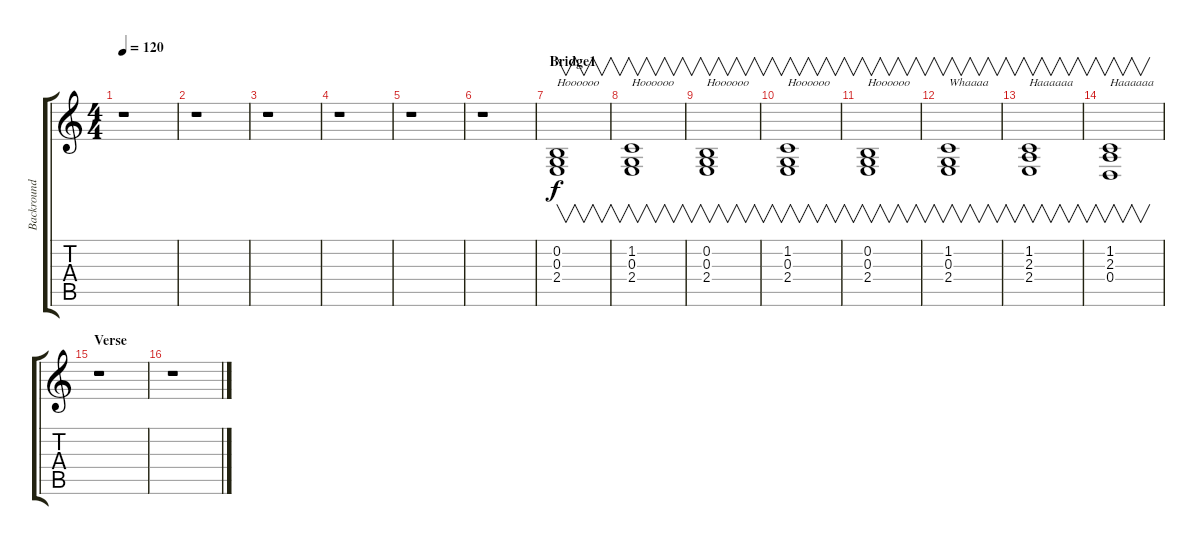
\track ("Backround Voice" "Backround ") {instrument violin}
\staff {score tabs}
\tuning (E4 B3 G3 D3 A2 E2) {hide}
\ts (4 4)
\tempo 120
\clef g2
\ks c
r.1{dy f} |
r.1 |
r.1 |
r.1 |
r.1 |
r.1 |
\section ("" "Bridge1")
(0.2 0.3 2.4).1{v txt "Hoooooo"} |
(1.2 0.3 2.4).1{v txt "Hoooooo"} |
(0.2 0.3 2.4).1{v txt "Hoooooo"} |
(1.2 0.3 2.4).1{v txt "Hoooooo"} |
(0.2 0.3 2.4).1{v txt "Hoooooo"} |
(1.2 0.3 2.4).1{v txt "Whaaaa"} |
(1.2 2.3 2.4).1{v txt "Haaaaaa"} |
(1.2 2.3 0.4).1{v txt "Haaaaaa"} |
\section ("" "Verse")
r.1 |
r.1
